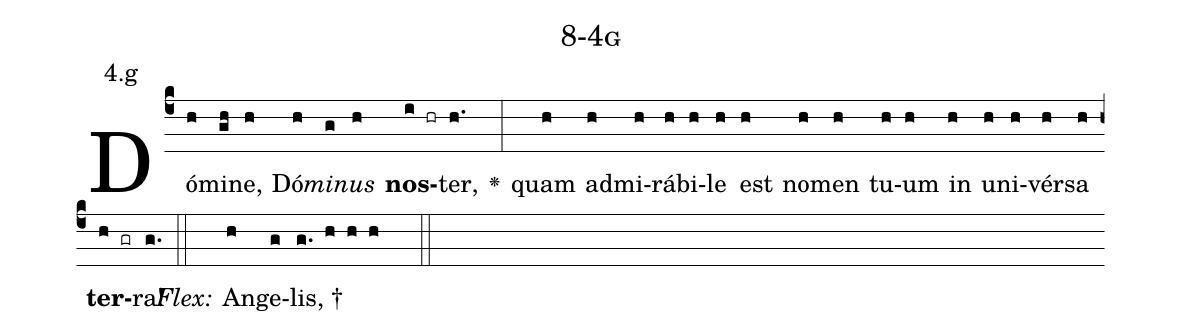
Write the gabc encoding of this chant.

name: 8-4g;
annotation: 4.g;
%%
(c4)Dó(h)mi(gh)ne,(h) Dó(h)<i>mi</i>(g)<i>nus</i>(h) <b>nos</b>(i hr)ter,(h.) <v>\greheightstar</v>(:) quam(h) ad(h)mi(h)rá(h)bi(h)le(h) est(h) no(h)men(h) tu(h)um(h) in(h) u(h)ni(h)vér(h)sa(h) <b>ter</b>(h gr)ra!(g.) (::)
<i>Flex:</i>()  An(h)ge(g)lis, †(g. h h h  ::)

%E(h) u(h) o(h) u(h) a(h) e.(g.) (::)
